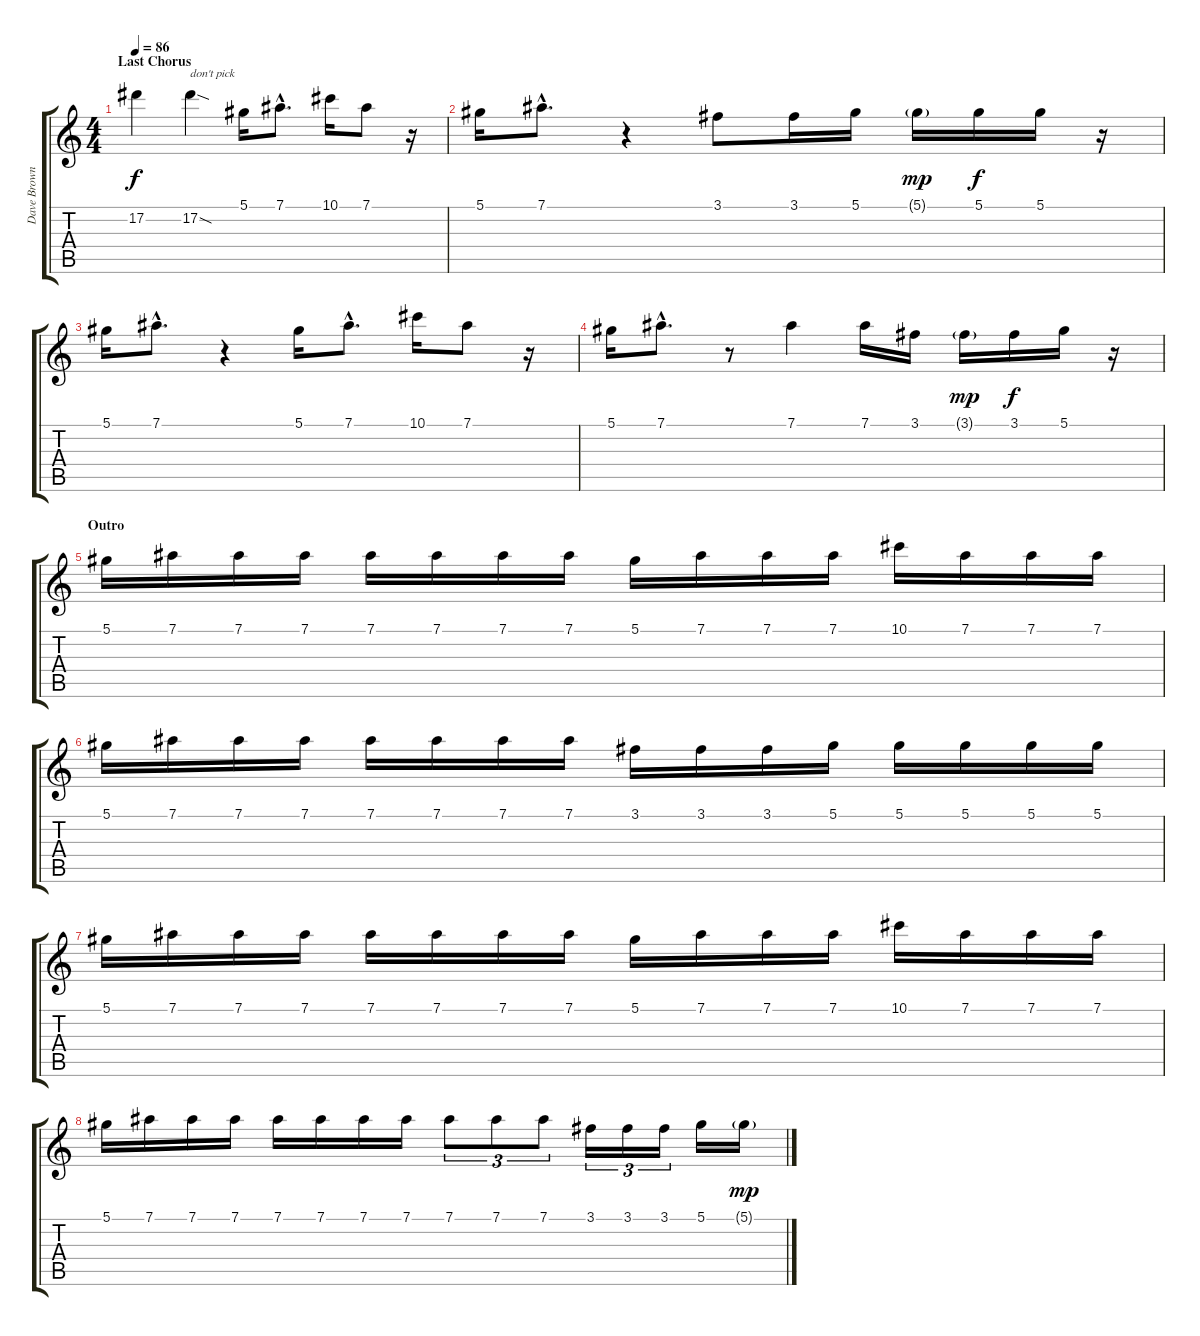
\track ("Dave Brownsound - Lead Guitar" "Dave Brown") {instrument distortionguitar}
\staff {score tabs}
\tuning (Eb4 Bb3 Gb3 Db3 Ab2 Eb2) {hide}
\ts (4 4)
\section ("" "Last Chorus")
\tempo 86
\clef g2
\ks c
17.2.4{dy f} 17.2{sod}.4{txt "don't pick"} 5.1.16 7.1{hac}.8{d} 10.1.16 7.1.8 r.16 |
5.1.16 7.1{hac}.8{d} r.4 3.1.8 3.1.16 5.1.16 5.1{g}.16{dy mp} 5.1.16{dy f} 5.1.16 r.16 |
5.1.16 7.1{hac}.8{d} r.4 5.1.16 7.1{hac}.8{d} 10.1.16 7.1.8 r.16 |
5.1.16 7.1{hac}.8{d} r.8 7.1.4 7.1.16 3.1.16 3.1{g}.16{dy mp} 3.1.16{dy f} 5.1.16 r.16 |
\section ("" "Outro")
5.1.16 7.1.16 7.1.16 7.1.16 7.1.16 7.1.16 7.1.16 7.1.16 5.1.16 7.1.16 7.1.16 7.1.16 10.1.16 7.1.16 7.1.16 7.1.16 |
5.1.16 7.1.16 7.1.16 7.1.16 7.1.16 7.1.16 7.1.16 7.1.16 3.1.16 3.1.16 3.1.16 5.1.16 5.1.16 5.1.16 5.1.16 5.1.16 |
5.1.16 7.1.16 7.1.16 7.1.16 7.1.16 7.1.16 7.1.16 7.1.16 5.1.16 7.1.16 7.1.16 7.1.16 10.1.16 7.1.16 7.1.16 7.1.16 |
5.1.16 7.1.16 7.1.16 7.1.16 7.1.16 7.1.16 7.1.16 7.1.16 7.1.8{tu (3 2)} 7.1.8{tu (3 2)} 7.1.8{tu (3 2)} 3.1.16{tu (3 2)} 3.1.16{tu (3 2)} 3.1.16{tu (3 2)} 5.1.16 5.1{g}.16{dy mp}
